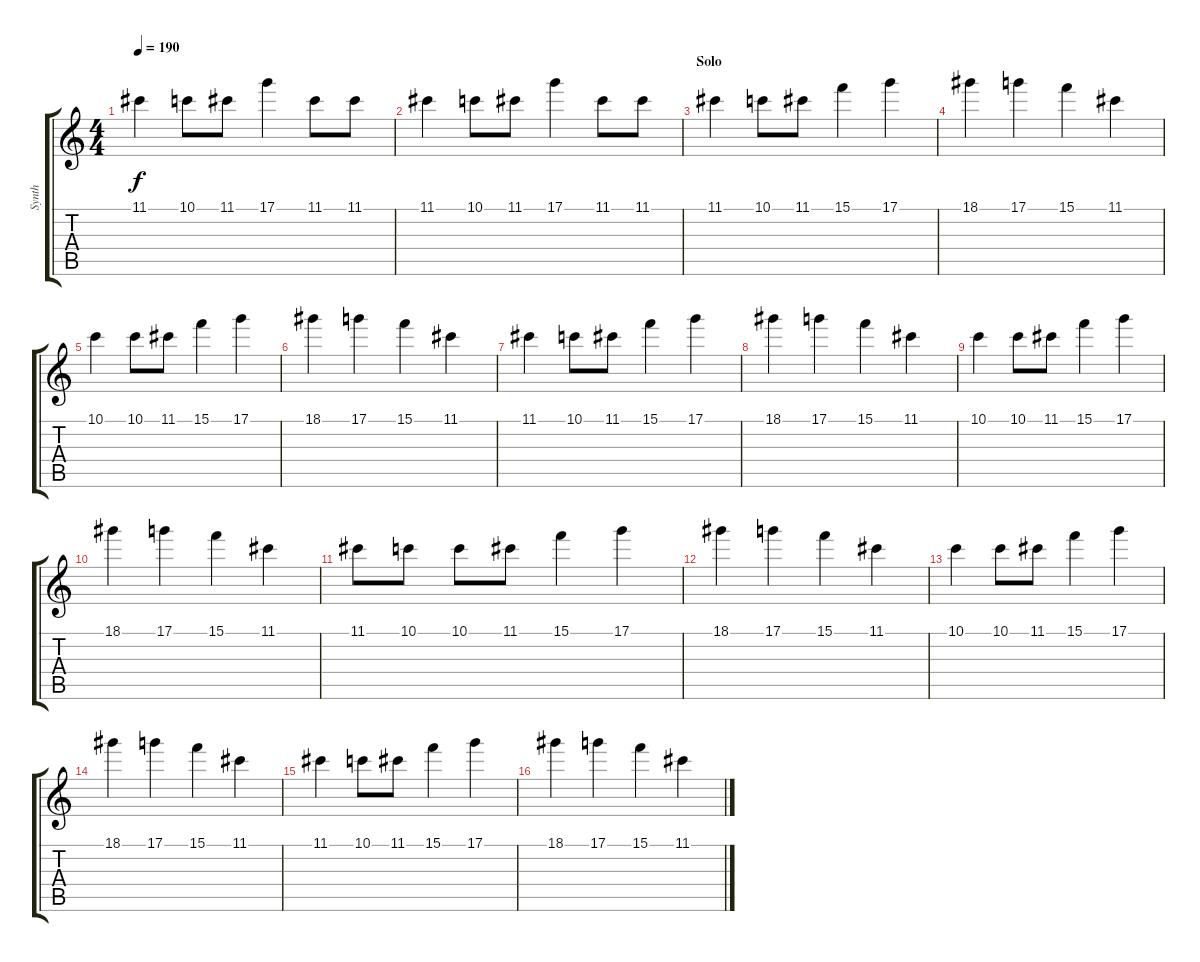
\track ("Synth" "Synth") {instrument electricguitarclean}
\staff {score tabs}
\tuning (D4 A3 F3 C3 G2 C2) {hide}
\ts (4 4)
\tempo 190
\clef g2
\ks aminor
11.1.4{dy f} 10.1.8 11.1.8 17.1.4 11.1.8 11.1.8 |
11.1.4 10.1.8 11.1.8 17.1.4 11.1.8 11.1.8 |
\section ("" "Solo")
11.1.4 10.1.8 11.1.8 15.1.4 17.1.4 |
18.1.4 17.1.4 15.1.4 11.1.4 |
10.1.4 10.1.8 11.1.8 15.1.4 17.1.4 |
18.1.4 17.1.4 15.1.4 11.1.4 |
11.1.4 10.1.8 11.1.8 15.1.4 17.1.4 |
18.1.4 17.1.4 15.1.4 11.1.4 |
10.1.4 10.1.8 11.1.8 15.1.4 17.1.4 |
18.1.4 17.1.4 15.1.4 11.1.4 |
11.1.8 10.1.8 10.1.8 11.1.8 15.1.4 17.1.4 |
18.1.4 17.1.4 15.1.4 11.1.4 |
10.1.4 10.1.8 11.1.8 15.1.4 17.1.4 |
18.1.4 17.1.4 15.1.4 11.1.4 |
11.1.4 10.1.8 11.1.8 15.1.4 17.1.4 |
18.1.4 17.1.4 15.1.4 11.1.4
